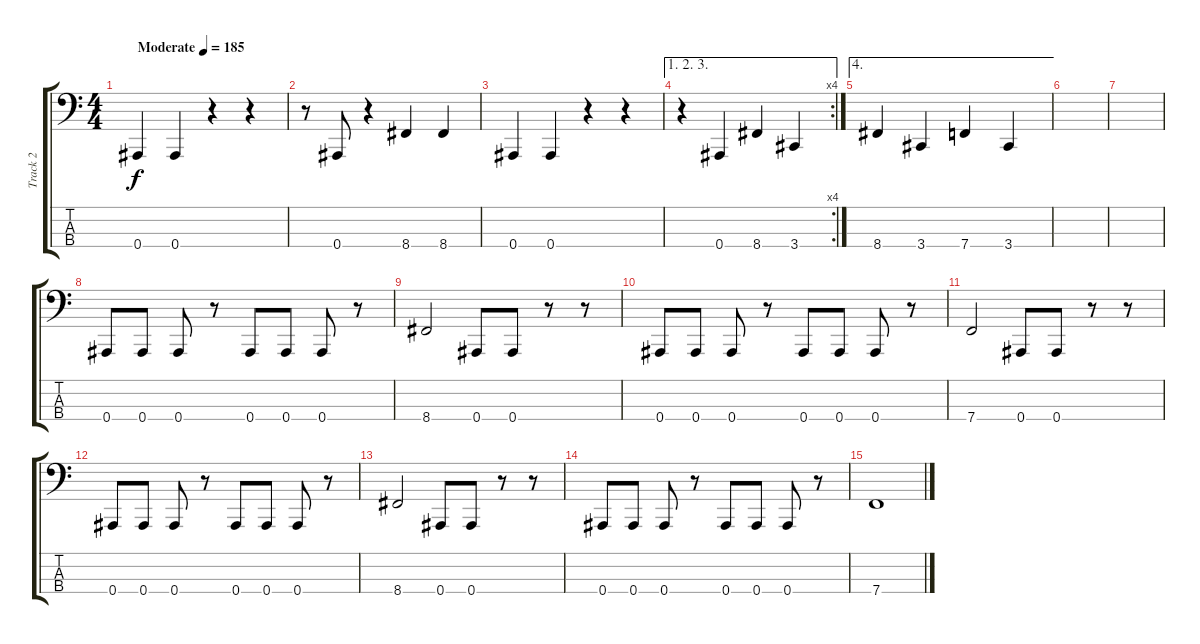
\track ("Track 2" "Track 2") {instrument electricbassfinger}
\staff {score tabs}
\tuning (Eb2 Bb1 F1 Bb0) {hide}
\ts (4 4)
\tempo (185 "Moderate")
\clef f4
\ks c
0.4.4{dy f instrument electricbassfinger} 0.4.4 r.4 r.4 |
r.8 0.4.8 r.4 8.4.4 8.4.4 |
0.4.4 0.4.4 r.4 r.4 |
\ae (1 2 3)
\rc 4
r.4 0.4.4 8.4.4 3.4.4 |
\ae 4
8.4.4 3.4.4 7.4.4 3.4.4 |
|
|
0.4.8 0.4.8 0.4.8 r.8 0.4.8 0.4.8 0.4.8 r.8 |
8.4.2 0.4.8 0.4.8 r.8 r.8 |
0.4.8 0.4.8 0.4.8 r.8 0.4.8 0.4.8 0.4.8 r.8 |
7.4.2 0.4.8 0.4.8 r.8 r.8 |
0.4.8 0.4.8 0.4.8 r.8 0.4.8 0.4.8 0.4.8 r.8 |
8.4.2 0.4.8 0.4.8 r.8 r.8 |
0.4.8 0.4.8 0.4.8 r.8 0.4.8 0.4.8 0.4.8 r.8 |
7.4.1
